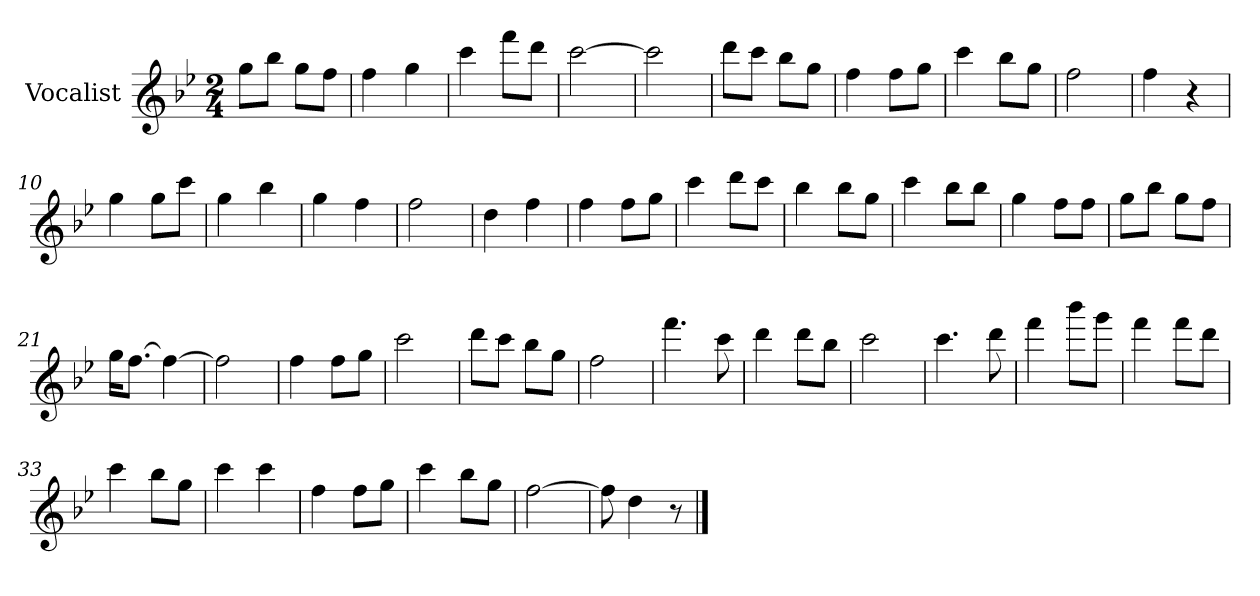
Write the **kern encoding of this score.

**kern
*part1
*staff1
*I"Vocalist
*k[b-e-]
*B-:
*M2/4
=
8ggL
8bb-J
8ggL
8ffJ
=1
4ff
4gg
=2
4ccc
8fffL
8dddJ
=3
[2ccc
=4
2ccc]
=5
8dddL
8cccJ
8bb-L
8ggJ
=6
4ff
8ffL
8ggJ
=7
4ccc
8bb-L
8ggJ
=8
2ff
=9
4ff
4r
=10
4gg
8ggL
8cccJ
=11
4gg
4bb-
=12
4gg
4ff
=13
2ff
=14
4dd
4ff
=15
4ff
8ffL
8ggJ
=16
4ccc
8dddL
8cccJ
=17
4bb-
8bb-L
8ggJ
=18
4ccc
8bb-L
8bb-J
=19
4gg
8ffL
8ffJ
=20
8ggL
8bb-J
8ggL
8ffJ
=21
16ggKL
[8.ffJ
4ff_
=22
2ff]
=23
4ff
8ffL
8ggJ
=24
2ccc
=25
8dddL
8cccJ
8bb-L
8ggJ
=26
2ff
=27
4.fff
8ccc
=28
4ddd
8dddL
8bb-J
=29
2ccc
=30
4.ccc
8ddd
=31
4fff
8bbb-L
8gggJ
=32
4fff
8fffL
8dddJ
=33
4ccc
8bb-L
8ggJ
=34
4ccc
4ccc
=35
4ff
8ffL
8ggJ
=36
4ccc
8bb-L
8ggJ
=37
[2ff
=38
8ff]
4dd
8r
==
*-
